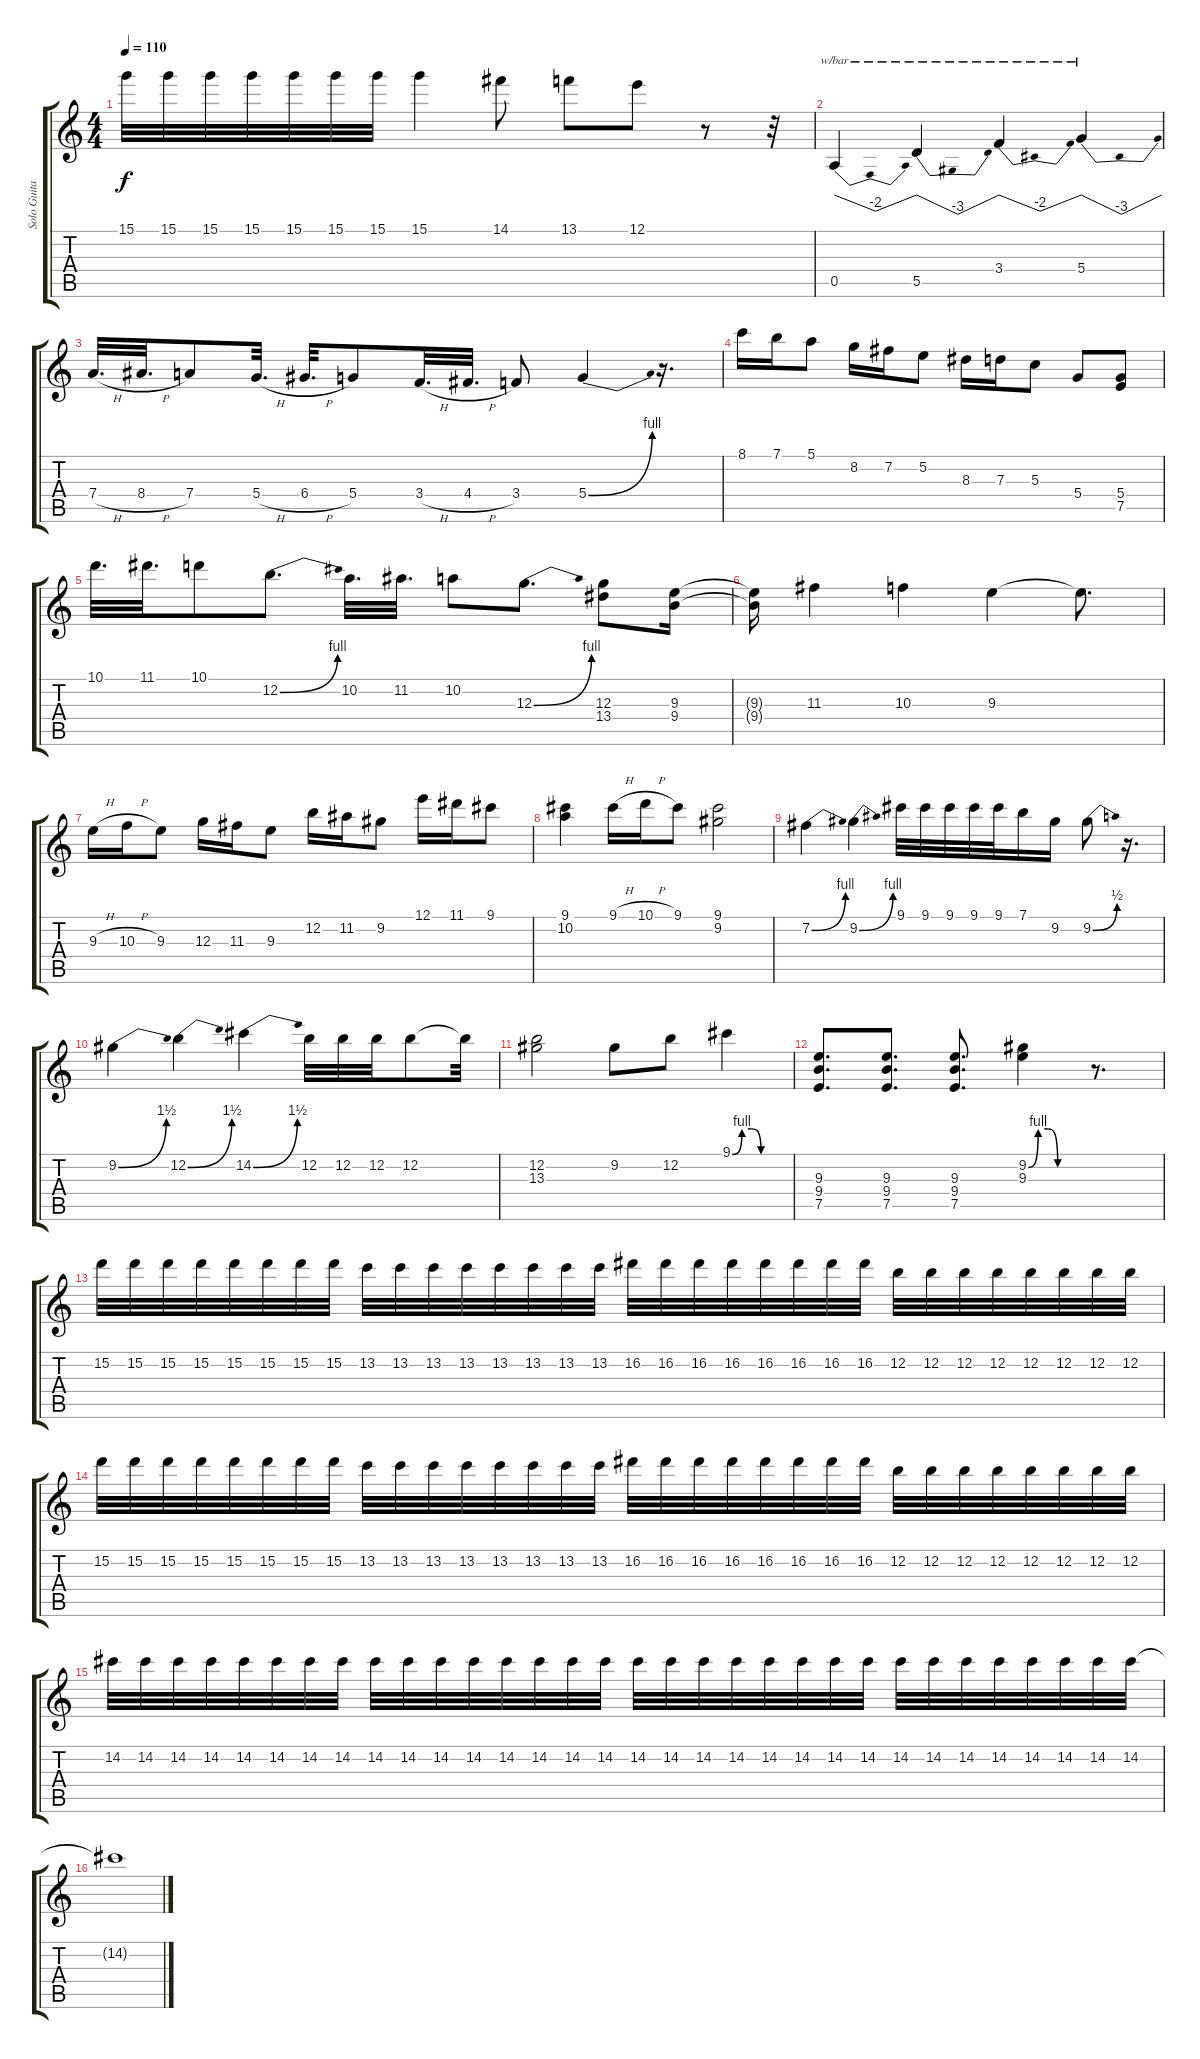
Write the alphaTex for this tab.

\track ("Solo Guitar" "Solo Guita") {instrument overdrivenguitar}
\staff {score tabs}
\tuning (E4 B3 G3 D3 A2 E2) {hide}
\ts (4 4)
\tempo 110
\clef g2
\ks c
15.1.32{dy f} 15.1.32 15.1.32 15.1.32 15.1.32 15.1.32 15.1.32 15.1.4 14.1.8 13.1.8 12.1.8 r.8 r.32 |
0.5.4{tbe (dip default 0 0 30 -8 60 0)} 5.5.4{tbe (dip default 0 0 30 -12 60 0)} 3.4.4{tbe (dip default 0 0 30 -8 60 0)} 5.4.4{tbe (dip default 0 0 30 -12 60 0)} |
7.4{h}.32{d} 8.4{h}.32{d} 7.4.8 5.4{h}.32{d} 6.4{h}.32{d} 5.4.8 3.4{h}.32{d} 4.4{h}.32{d} 3.4.8 5.4{be (bend 0 0 60 4)}.4 r.16{d} |
8.1.16 7.1.16 5.1.8 8.2.16 7.2.16 5.2.8 8.3.16 7.3.16 5.3.8 5.4.8 (5.4 7.5).8 |
10.1.32{d} 11.1.32{d} 10.1.8 12.2{be (bend 0 0 60 4)}.8{d} 10.2.32{d} 11.2.32{d} 10.2.8 12.3{be (bend 0 0 60 4)}.8{d} (12.3 13.4).8 (9.3 9.4).16 |
(9.3{t} 9.4{t}).16 11.3.4 10.3.4 9.3.4 9.3{t}.8{d} |
9.3{h}.16 10.3{h}.16 9.3.8 12.3.16 11.3.16 9.3.8 12.2.16 11.2.16 9.2.8 12.1.16 11.1.16 9.1.8 |
(9.1 10.2).4 9.1{h}.16 10.1{h}.16 9.1.8 (9.1 9.2).2 |
7.2{be (bend 0 0 60 4)}.4 9.2{be (bend 0 0 60 4)}.4 9.1.32 9.1.32 9.1.32 9.1.32 9.1.32 7.1.16 9.2.16 9.2{be (bend 0 0 60 2)}.8 r.16{d} |
9.2{be (bend 0 0 60 6)}.4 12.2{be (bend 0 0 60 6)}.4 14.2{be (bend 0 0 60 6)}.4 12.2.32 12.2.32 12.2.32 12.2.8 12.2{t}.32 |
(12.2 13.3).2 9.2.8 12.2.8 9.1{be (custom 0 0 10 4 20 4 30 0 60 0)}.4 |
(9.3 9.4 7.5).8{d} (9.3 9.4 7.5).8{d} (9.3 9.4 7.5).8{d} (9.2{be (custom 0 0 10 4 20 4 30 0 60 0)} 9.3).4 r.8{d} |
15.2.32 15.2.32 15.2.32 15.2.32 15.2.32 15.2.32 15.2.32 15.2.32 13.2.32 13.2.32 13.2.32 13.2.32 13.2.32 13.2.32 13.2.32 13.2.32 16.2.32 16.2.32 16.2.32 16.2.32 16.2.32 16.2.32 16.2.32 16.2.32 12.2.32 12.2.32 12.2.32 12.2.32 12.2.32 12.2.32 12.2.32 12.2.32 |
15.2.32 15.2.32 15.2.32 15.2.32 15.2.32 15.2.32 15.2.32 15.2.32 13.2.32 13.2.32 13.2.32 13.2.32 13.2.32 13.2.32 13.2.32 13.2.32 16.2.32 16.2.32 16.2.32 16.2.32 16.2.32 16.2.32 16.2.32 16.2.32 12.2.32 12.2.32 12.2.32 12.2.32 12.2.32 12.2.32 12.2.32 12.2.32 |
14.2.32 14.2.32 14.2.32 14.2.32 14.2.32 14.2.32 14.2.32 14.2.32 14.2.32 14.2.32 14.2.32 14.2.32 14.2.32 14.2.32 14.2.32 14.2.32 14.2.32 14.2.32 14.2.32 14.2.32 14.2.32 14.2.32 14.2.32 14.2.32 14.2.32 14.2.32 14.2.32 14.2.32 14.2.32 14.2.32 14.2.32 14.2.32 |
14.2{t}.1
